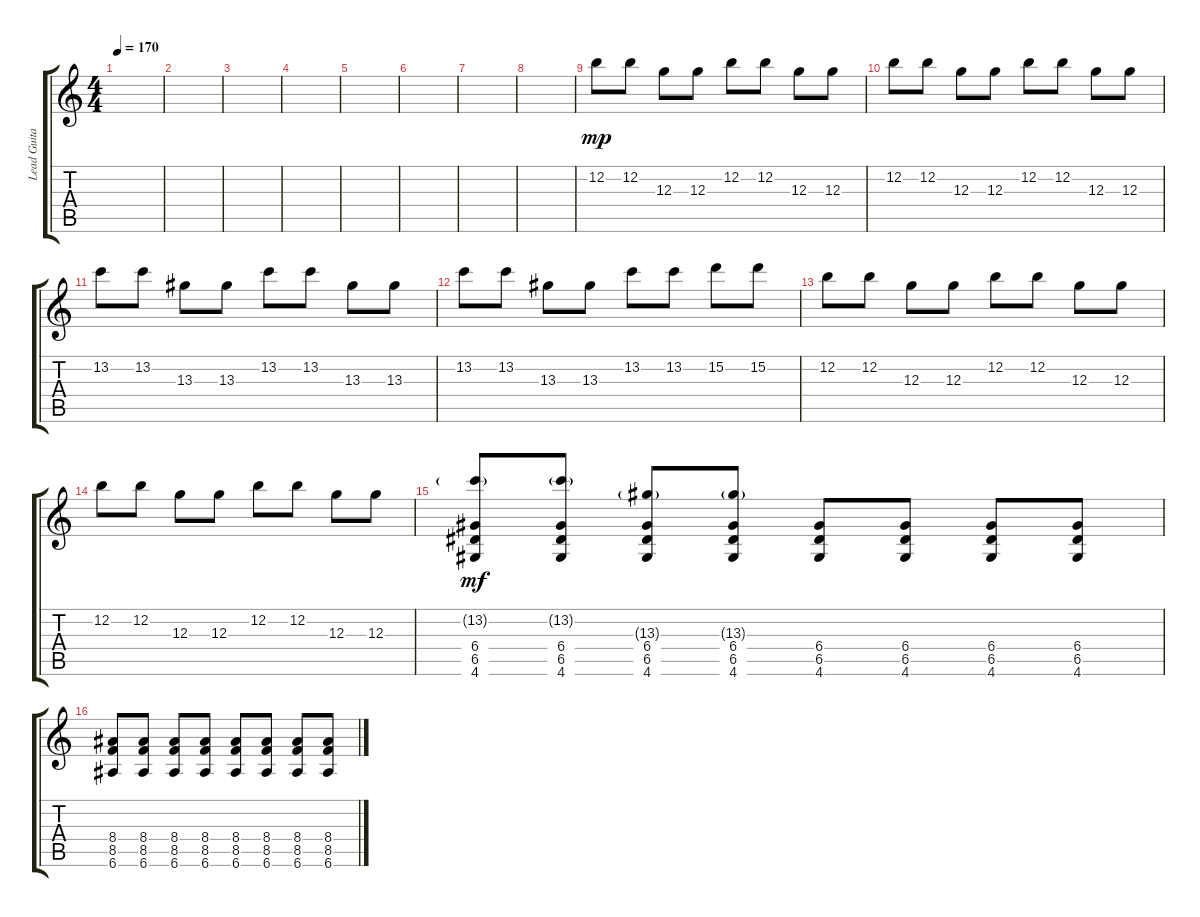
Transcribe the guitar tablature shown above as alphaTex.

\track ("Lead Guitar" "Lead Guita") {instrument distortionguitar}
\staff {score tabs}
\tuning (E4 B3 G3 D3 A2 E2) {hide}
\ts (4 4)
\tempo 170
\clef g2
\ks c
|
|
|
|
|
|
|
|
12.2.8{dy mp} 12.2.8 12.3.8 12.3.8 12.2.8 12.2.8 12.3.8 12.3.8 |
12.2.8 12.2.8 12.3.8 12.3.8 12.2.8 12.2.8 12.3.8 12.3.8 |
13.2.8 13.2.8 13.3.8 13.3.8 13.2.8 13.2.8 13.3.8 13.3.8 |
13.2.8 13.2.8 13.3.8 13.3.8 13.2.8 13.2.8 15.2.8 15.2.8 |
12.2.8 12.2.8 12.3.8 12.3.8 12.2.8 12.2.8 12.3.8 12.3.8 |
12.2.8 12.2.8 12.3.8 12.3.8 12.2.8 12.2.8 12.3.8 12.3.8 |
(13.2{g} 6.4 6.5 4.6).8{dy mf} (13.2{g} 6.4 6.5 4.6).8 (13.3{g} 6.4 6.5 4.6).8 (13.3{g} 6.4 6.5 4.6).8 (6.4 6.5 4.6).8 (6.4 6.5 4.6).8 (6.4 6.5 4.6).8 (6.4 6.5 4.6).8 |
(8.4 8.5 6.6).8 (8.4 8.5 6.6).8 (8.4 8.5 6.6).8 (8.4 8.5 6.6).8 (8.4 8.5 6.6).8 (8.4 8.5 6.6).8 (8.4 8.5 6.6).8 (8.4 8.5 6.6).8
